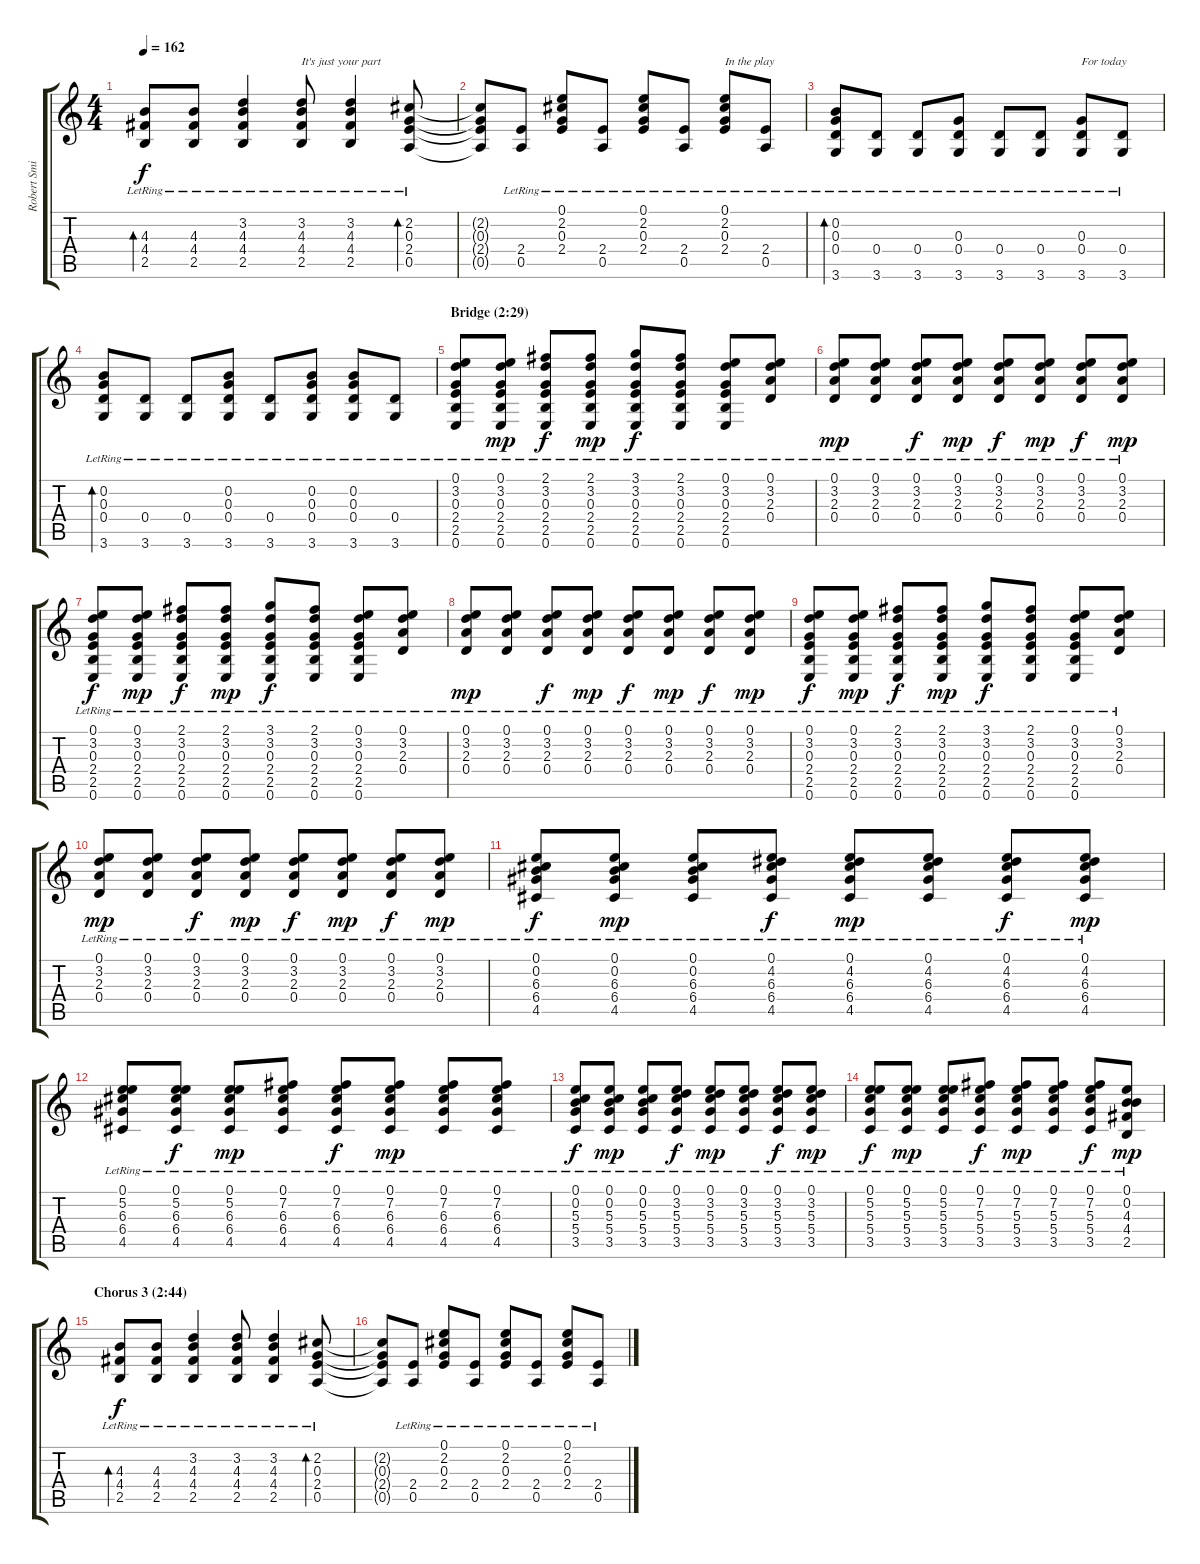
\track ("Robert Smith (guitar)" "Robert Smi") {instrument electricguitarclean}
\staff {score tabs}
\tuning (E4 B3 G3 D3 A2 E2) {hide}
\ts (4 4)
\tempo 162
\clef g2
\ks c
(4.3{lr} 4.4{lr} 2.5{lr}).8{bd 240 dy f} (4.3{lr} 4.4{lr} 2.5{lr}).8 (3.2{lr} 4.3{lr} 4.4{lr} 2.5{lr}).4 (3.2{lr} 4.3{lr} 4.4{lr} 2.5{lr}).8{txt "It's just your part"} (3.2{lr} 4.3{lr} 4.4{lr} 2.5{lr}).4 (2.2{lr} 0.3{lr} 2.4{lr} 0.5{lr}).8{bd 120} |
(2.2{t} 0.3{t} 2.4{t} 0.5{t}).8 (2.4{lr} 0.5{lr}).8 (0.1{lr} 2.2{lr} 0.3{lr} 2.4{lr}).8 (2.4{lr} 0.5{lr}).8 (0.1{lr} 2.2{lr} 0.3{lr} 2.4{lr}).8 (2.4{lr} 0.5{lr}).8 (0.1{lr} 2.2{lr} 0.3{lr} 2.4{lr}).8{txt "In the play"} (2.4{lr} 0.5{lr}).8 |
(0.2{lr} 0.3{lr} 0.4{lr} 3.6{lr}).8{bd 120} (0.4{lr} 3.6{lr}).8 (0.4{lr} 3.6{lr}).8 (0.3{lr} 0.4{lr} 3.6{lr}).8 (0.4{lr} 3.6{lr}).8 (0.4{lr} 3.6{lr}).8 (0.3{lr} 0.4{lr} 3.6{lr}).8{txt "For today"} (0.4{lr} 3.6{lr}).8 |
(0.2{lr} 0.3{lr} 0.4{lr} 3.6{lr}).8{bd 120} (0.4{lr} 3.6{lr}).8 (0.4{lr} 3.6{lr}).8 (0.2{lr} 0.3{lr} 0.4{lr} 3.6{lr}).8 (0.4{lr} 3.6{lr}).8 (0.2{lr} 0.3{lr} 0.4{lr} 3.6{lr}).8 (0.2{lr} 0.3{lr} 0.4{lr} 3.6{lr}).8 (0.4{lr} 3.6{lr}).8 |
\section ("" "Bridge (2:29)")
(0.1{lr} 3.2{lr} 0.3{lr} 2.4{lr} 2.5{lr} 0.6{lr}).8 (0.1{lr} 3.2{lr} 0.3{lr} 2.4{lr} 2.5{lr} 0.6{lr}).8{dy mp} (2.1{lr} 3.2{lr} 0.3{lr} 2.4{lr} 2.5{lr} 0.6{lr}).8{dy f} (2.1{lr} 3.2{lr} 0.3{lr} 2.4{lr} 2.5{lr} 0.6{lr}).8{dy mp} (3.1{lr} 3.2{lr} 0.3{lr} 2.4{lr} 2.5{lr} 0.6{lr}).8{dy f} (2.1{lr} 3.2{lr} 0.3{lr} 2.4{lr} 2.5{lr} 0.6{lr}).8 (0.1{lr} 3.2{lr} 0.3{lr} 2.4{lr} 2.5{lr} 0.6{lr}).8 (0.1{lr} 3.2{lr} 2.3{lr} 0.4{lr}).8 |
(0.1{lr} 3.2{lr} 2.3{lr} 0.4{lr}).8{dy mp} (0.1{lr} 3.2{lr} 2.3{lr} 0.4{lr}).8 (0.1{lr} 3.2{lr} 2.3{lr} 0.4{lr}).8{dy f} (0.1{lr} 3.2{lr} 2.3{lr} 0.4{lr}).8{dy mp} (0.1{lr} 3.2{lr} 2.3{lr} 0.4{lr}).8{dy f} (0.1{lr} 3.2{lr} 2.3{lr} 0.4{lr}).8{dy mp} (0.1{lr} 3.2{lr} 2.3{lr} 0.4{lr}).8{dy f} (0.1{lr} 3.2{lr} 2.3{lr} 0.4{lr}).8{dy mp} |
(0.1{lr} 3.2{lr} 0.3{lr} 2.4{lr} 2.5{lr} 0.6{lr}).8{dy f} (0.1{lr} 3.2{lr} 0.3{lr} 2.4{lr} 2.5{lr} 0.6{lr}).8{dy mp} (2.1{lr} 3.2{lr} 0.3{lr} 2.4{lr} 2.5{lr} 0.6{lr}).8{dy f} (2.1{lr} 3.2{lr} 0.3{lr} 2.4{lr} 2.5{lr} 0.6{lr}).8{dy mp} (3.1{lr} 3.2{lr} 0.3{lr} 2.4{lr} 2.5{lr} 0.6{lr}).8{dy f} (2.1{lr} 3.2{lr} 0.3{lr} 2.4{lr} 2.5{lr} 0.6{lr}).8 (0.1{lr} 3.2{lr} 0.3{lr} 2.4{lr} 2.5{lr} 0.6{lr}).8 (0.1{lr} 3.2{lr} 2.3{lr} 0.4{lr}).8 |
(0.1{lr} 3.2{lr} 2.3{lr} 0.4{lr}).8{dy mp} (0.1{lr} 3.2{lr} 2.3{lr} 0.4{lr}).8 (0.1{lr} 3.2{lr} 2.3{lr} 0.4{lr}).8{dy f} (0.1{lr} 3.2{lr} 2.3{lr} 0.4{lr}).8{dy mp} (0.1{lr} 3.2{lr} 2.3{lr} 0.4{lr}).8{dy f} (0.1{lr} 3.2{lr} 2.3{lr} 0.4{lr}).8{dy mp} (0.1{lr} 3.2{lr} 2.3{lr} 0.4{lr}).8{dy f} (0.1{lr} 3.2{lr} 2.3{lr} 0.4{lr}).8{dy mp} |
(0.1{lr} 3.2{lr} 0.3{lr} 2.4{lr} 2.5{lr} 0.6{lr}).8{dy f} (0.1{lr} 3.2{lr} 0.3{lr} 2.4{lr} 2.5{lr} 0.6{lr}).8{dy mp} (2.1{lr} 3.2{lr} 0.3{lr} 2.4{lr} 2.5{lr} 0.6{lr}).8{dy f} (2.1{lr} 3.2{lr} 0.3{lr} 2.4{lr} 2.5{lr} 0.6{lr}).8{dy mp} (3.1{lr} 3.2{lr} 0.3{lr} 2.4{lr} 2.5{lr} 0.6{lr}).8{dy f} (2.1{lr} 3.2{lr} 0.3{lr} 2.4{lr} 2.5{lr} 0.6{lr}).8 (0.1{lr} 3.2{lr} 0.3{lr} 2.4{lr} 2.5{lr} 0.6{lr}).8 (0.1{lr} 3.2{lr} 2.3{lr} 0.4{lr}).8 |
(0.1{lr} 3.2{lr} 2.3{lr} 0.4{lr}).8{dy mp} (0.1{lr} 3.2{lr} 2.3{lr} 0.4{lr}).8 (0.1{lr} 3.2{lr} 2.3{lr} 0.4{lr}).8{dy f} (0.1{lr} 3.2{lr} 2.3{lr} 0.4{lr}).8{dy mp} (0.1{lr} 3.2{lr} 2.3{lr} 0.4{lr}).8{dy f} (0.1{lr} 3.2{lr} 2.3{lr} 0.4{lr}).8{dy mp} (0.1{lr} 3.2{lr} 2.3{lr} 0.4{lr}).8{dy f} (0.1{lr} 3.2{lr} 2.3{lr} 0.4{lr}).8{dy mp} |
(0.1{lr} 0.2{lr} 6.3{lr} 6.4{lr} 4.5{lr}).8{dy f} (0.1{lr} 0.2{lr} 6.3{lr} 6.4{lr} 4.5{lr}).8{dy mp} (0.1{lr} 0.2{lr} 6.3{lr} 6.4{lr} 4.5{lr}).8 (0.1{lr} 4.2{lr} 6.3{lr} 6.4{lr} 4.5{lr}).8{dy f} (0.1{lr} 4.2{lr} 6.3{lr} 6.4{lr} 4.5{lr}).8{dy mp} (0.1{lr} 4.2{lr} 6.3{lr} 6.4{lr} 4.5{lr}).8 (0.1{lr} 4.2{lr} 6.3{lr} 6.4{lr} 4.5{lr}).8{dy f} (0.1{lr} 4.2{lr} 6.3{lr} 6.4{lr} 4.5{lr}).8{dy mp} |
(0.1{lr} 5.2{lr} 6.3{lr} 6.4{lr} 4.5{lr}).8 (0.1{lr} 5.2{lr} 6.3{lr} 6.4{lr} 4.5{lr}).8{dy f} (0.1{lr} 5.2{lr} 6.3{lr} 6.4{lr} 4.5{lr}).8{dy mp} (0.1{lr} 7.2{lr} 6.3{lr} 6.4{lr} 4.5{lr}).8 (0.1{lr} 7.2{lr} 6.3{lr} 6.4{lr} 4.5{lr}).8{dy f} (0.1{lr} 7.2{lr} 6.3{lr} 6.4{lr} 4.5{lr}).8{dy mp} (0.1{lr} 7.2{lr} 6.3{lr} 6.4{lr} 4.5{lr}).8 (0.1{lr} 7.2{lr} 6.3{lr} 6.4{lr} 4.5{lr}).8 |
(0.1{lr} 0.2{lr} 5.3{lr} 5.4{lr} 3.5{lr}).8{dy f} (0.1{lr} 0.2{lr} 5.3{lr} 5.4{lr} 3.5{lr}).8{dy mp} (0.1{lr} 0.2{lr} 5.3{lr} 5.4{lr} 3.5{lr}).8 (0.1{lr} 3.2{lr} 5.3{lr} 5.4{lr} 3.5{lr}).8{dy f} (0.1{lr} 3.2{lr} 5.3{lr} 5.4{lr} 3.5{lr}).8{dy mp} (0.1{lr} 3.2{lr} 5.3{lr} 5.4{lr} 3.5{lr}).8 (0.1{lr} 3.2{lr} 5.3{lr} 5.4{lr} 3.5{lr}).8{dy f} (0.1{lr} 3.2{lr} 5.3{lr} 5.4{lr} 3.5{lr}).8{dy mp} |
(0.1{lr} 5.2{lr} 5.3{lr} 5.4{lr} 3.5{lr}).8{dy f} (0.1{lr} 5.2{lr} 5.3{lr} 5.4{lr} 3.5{lr}).8{dy mp} (0.1{lr} 5.2{lr} 5.3{lr} 5.4{lr} 3.5{lr}).8 (0.1{lr} 7.2{lr} 5.3{lr} 5.4{lr} 3.5{lr}).8{dy f} (0.1{lr} 7.2{lr} 5.3{lr} 5.4{lr} 3.5{lr}).8{dy mp} (0.1{lr} 7.2{lr} 5.3{lr} 5.4{lr} 3.5{lr}).8 (0.1{lr} 7.2{lr} 5.3{lr} 5.4{lr} 3.5{lr}).8{dy f} (0.1{lr} 0.2{lr} 4.3{lr} 4.4{lr} 2.5{lr}).8{dy mp} |
\section ("" "Chorus 3 (2:44)")
(4.3{lr} 4.4{lr} 2.5{lr}).8{bd 240 dy f} (4.3{lr} 4.4{lr} 2.5{lr}).8 (3.2{lr} 4.3{lr} 4.4{lr} 2.5{lr}).4 (3.2{lr} 4.3{lr} 4.4{lr} 2.5{lr}).8 (3.2{lr} 4.3{lr} 4.4{lr} 2.5{lr}).4 (2.2{lr} 0.3{lr} 2.4{lr} 0.5{lr}).8{bd 120} |
(2.2{t} 0.3{t} 2.4{t} 0.5{t}).8 (2.4{lr} 0.5{lr}).8 (0.1{lr} 2.2{lr} 0.3{lr} 2.4{lr}).8 (2.4{lr} 0.5{lr}).8 (0.1{lr} 2.2{lr} 0.3{lr} 2.4{lr}).8 (2.4{lr} 0.5{lr}).8 (0.1{lr} 2.2{lr} 0.3{lr} 2.4{lr}).8 (2.4{lr} 0.5{lr}).8
